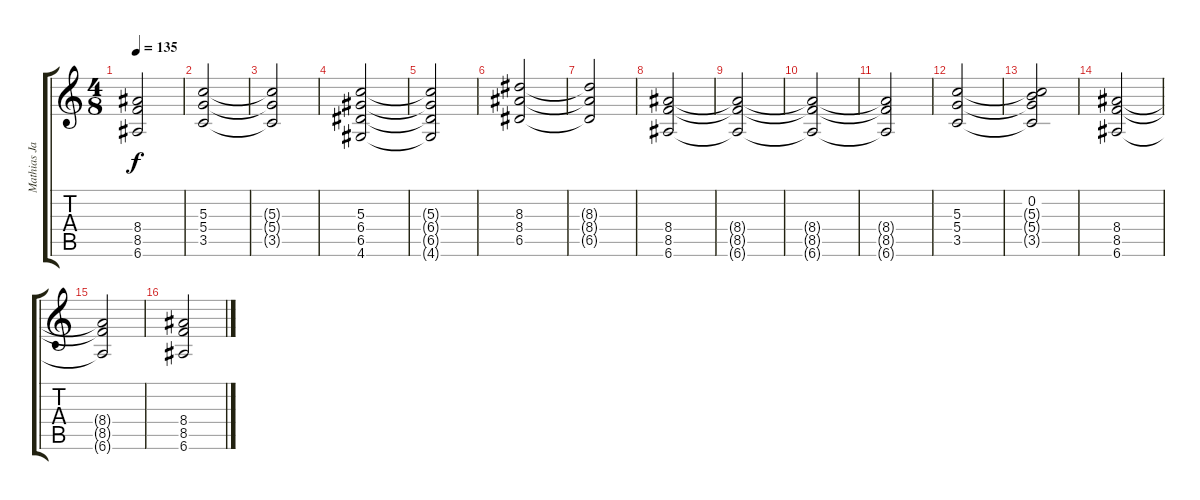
\track ("Mathias Jabs" "Mathias Ja") {instrument distortionguitar}
\staff {score tabs}
\tuning (E4 B3 G3 D3 A2 E2) {hide}
\ts (4 8)
\tempo 135
\clef g2
\ks c
(8.4{t} 8.5{t} 6.6{t}).2{dy f} |
(5.3 5.4 3.5).2 |
(5.3{t} 5.4{t} 3.5{t}).2 |
(5.3 6.4 6.5 4.6).2 |
(5.3{t} 6.4{t} 6.5{t} 4.6{t}).2 |
(8.3 8.4 6.5).2 |
(8.3{t} 8.4{t} 6.5{t}).2 |
(8.4 8.5 6.6).2 |
(8.4{t} 8.5{t} 6.6{t}).2 |
(8.4{t} 8.5{t} 6.6{t}).2 |
(8.4{t} 8.5{t} 6.6{t}).2 |
(5.3 5.4 3.5).2 |
(0.2 5.3{t} 5.4{t} 3.5{t}).2 |
(8.4 8.5 6.6).2 |
(8.4{t} 8.5{t} 6.6{t}).2 |
(8.4 8.5 6.6).2
